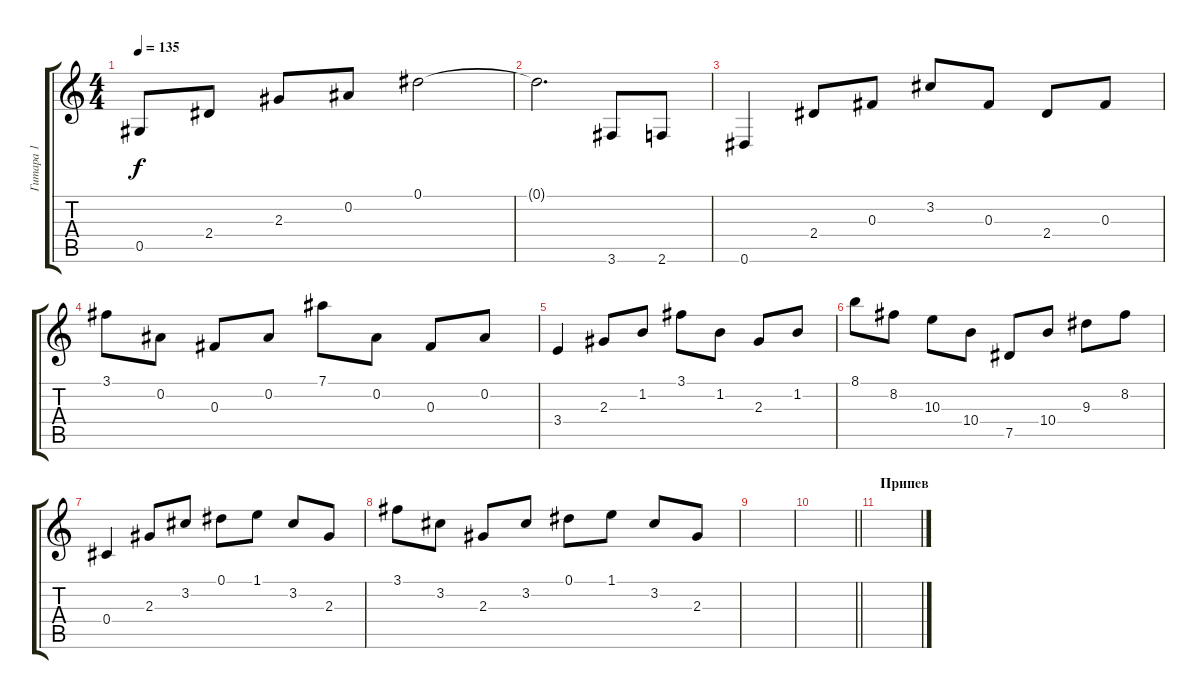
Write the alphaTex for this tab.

\track ("Гитара 1" "Гитара 1") {instrument acousticguitarsteel}
\staff {score tabs}
\tuning (Eb4 Bb3 Gb3 Db3 Ab2 Eb2) {hide}
\ts (4 4)
\tempo 135
\clef g2
\ks c
0.5.8{dy f} 2.4.8 2.3.8 0.2.8 0.1.2 |
0.1{t}.2{d} 3.6.8 2.6.8 |
0.6.4 2.4.8 0.3.8 3.2.8 0.3.8 2.4.8 0.3.8 |
3.1.8 0.2.8 0.3.8 0.2.8 7.1.8 0.2.8 0.3.8 0.2.8 |
3.4.4 2.3.8 1.2.8 3.1.8 1.2.8 2.3.8 1.2.8 |
8.1.8 8.2.8 10.3.8 10.4.8 7.5.8 10.4.8 9.3.8 8.2.8 |
0.4.4 2.3.8 3.2.8 0.1.8 1.1.8 3.2.8 2.3.8 |
3.1.8 3.2.8 2.3.8 3.2.8 0.1.8 1.1.8 3.2.8 2.3.8 |
|
\barLineRight lightlight
|
\section ("" "Припев")
